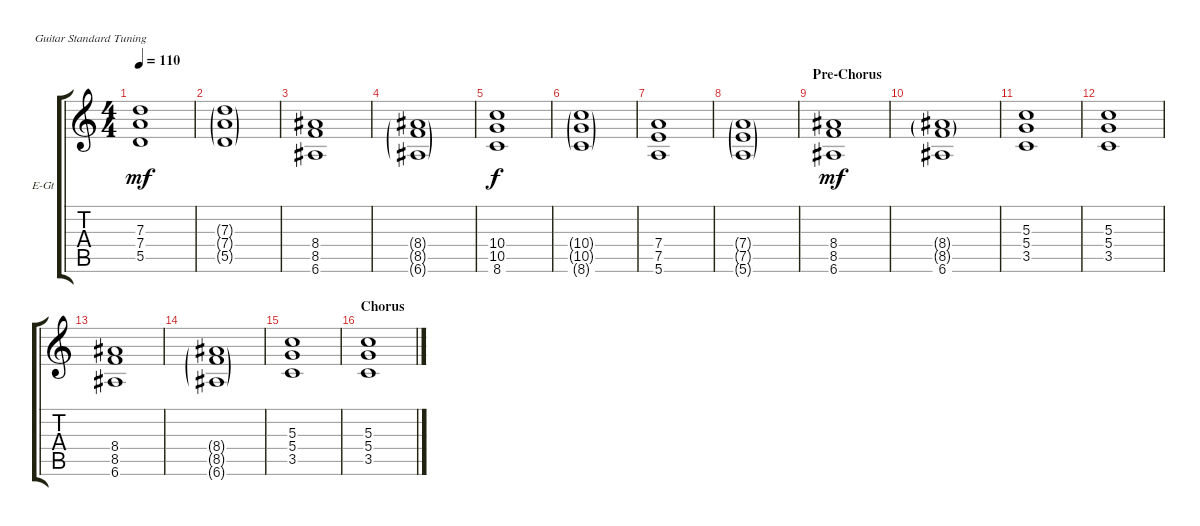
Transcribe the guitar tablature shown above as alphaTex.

\defaultSystemsLayout 4
\bracketExtendMode groupsimilarinstruments
\firstSystemTrackNameOrientation horizontal
\otherSystemsTrackNameOrientation horizontal
\track ("Rythem2" "E-Gt") {instrument distortionguitar}
\staff {score tabs}
\tuning (E4 B3 G3 D3 A2 E2)
\ts (4 4)
\tempo 110
\clef g2
\ks c
(5.5 7.4 7.3).1{dy mf} |
(5.5{g} 7.4{g} 7.3{g}).1 |
(6.6 8.5 8.4).1 |
(6.6{g} 8.5{g} 8.4{g}).1 |
(8.6 10.5 10.4).1{dy f} |
(8.6{g} 10.5{g} 10.4{g}).1 |
(5.6 7.5 7.4).1 |
(5.6{g} 7.5{g} 7.4{g}).1 |
\section ("" "Pre-Chorus")
(8.5 8.4 6.6).1{dy mf} |
(8.5{g} 8.4{g} 6.6).1 |
(3.5 5.4 5.3).1 |
(3.5 5.4 5.3).1 |
(6.6 8.5 8.4).1 |
(6.6{g} 8.5{g} 8.4{g}).1 |
(3.5 5.4 5.3).1 |
\section ("" "Chorus")
(3.5 5.4 5.3).1
